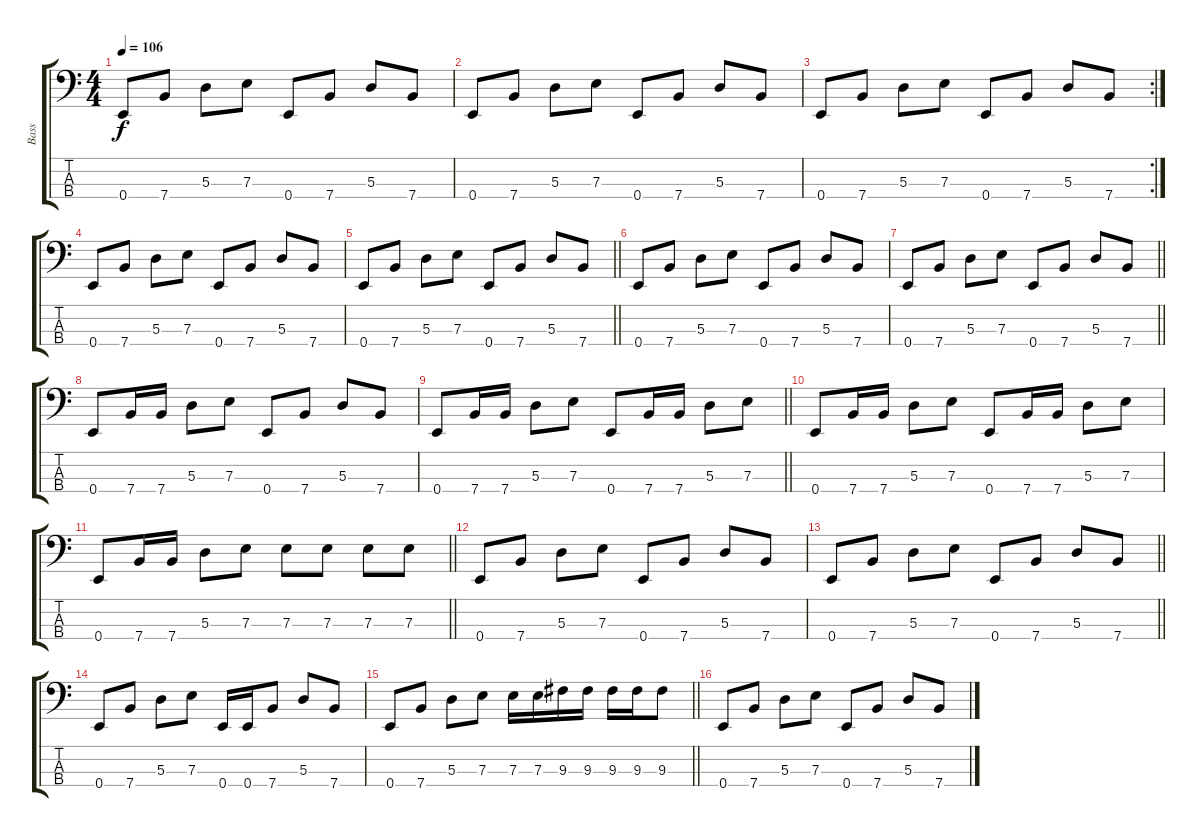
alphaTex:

\track ("Bass" "Bass") {instrument electricbasspick}
\staff {score tabs}
\tuning (G2 D2 A1 E1) {hide}
\ts (4 4)
\tempo 106
\clef f4
\ks c
0.4.8{dy f} 7.4.8 5.3.8 7.3.8 0.4.8 7.4.8 5.3.8 7.4.8 |
0.4.8 7.4.8 5.3.8 7.3.8 0.4.8 7.4.8 5.3.8 7.4.8 |
\rc 2
0.4.8 7.4.8 5.3.8 7.3.8 0.4.8 7.4.8 5.3.8 7.4.8 |
0.4.8 7.4.8 5.3.8 7.3.8 0.4.8 7.4.8 5.3.8 7.4.8 |
\barLineRight lightlight
0.4.8 7.4.8 5.3.8 7.3.8 0.4.8 7.4.8 5.3.8 7.4.8 |
0.4.8 7.4.8 5.3.8 7.3.8 0.4.8 7.4.8 5.3.8 7.4.8 |
\barLineRight lightlight
0.4.8 7.4.8 5.3.8 7.3.8 0.4.8 7.4.8 5.3.8 7.4.8 |
0.4.8 7.4.16 7.4.16 5.3.8 7.3.8 0.4.8 7.4.8 5.3.8 7.4.8 |
\barLineRight lightlight
0.4.8 7.4.16 7.4.16 5.3.8 7.3.8 0.4.8 7.4.16 7.4.16 5.3.8 7.3.8 |
0.4.8 7.4.16 7.4.16 5.3.8 7.3.8 0.4.8 7.4.16 7.4.16 5.3.8 7.3.8 |
\barLineRight lightlight
0.4.8 7.4.16 7.4.16 5.3.8 7.3.8 7.3.8 7.3.8 7.3.8 7.3.8 |
0.4.8 7.4.8 5.3.8 7.3.8 0.4.8 7.4.8 5.3.8 7.4.8 |
\barLineRight lightlight
0.4.8 7.4.8 5.3.8 7.3.8 0.4.8 7.4.8 5.3.8 7.4.8 |
0.4.8 7.4.8 5.3.8 7.3.8 0.4.16 0.4.16 7.4.8 5.3.8 7.4.8 |
\barLineRight lightlight
0.4.8 7.4.8 5.3.8 7.3.8 7.3.16 7.3.16 9.3.16 9.3.16 9.3.16 9.3.16 9.3.8 |
0.4.8 7.4.8 5.3.8 7.3.8 0.4.8 7.4.8 5.3.8 7.4.8
